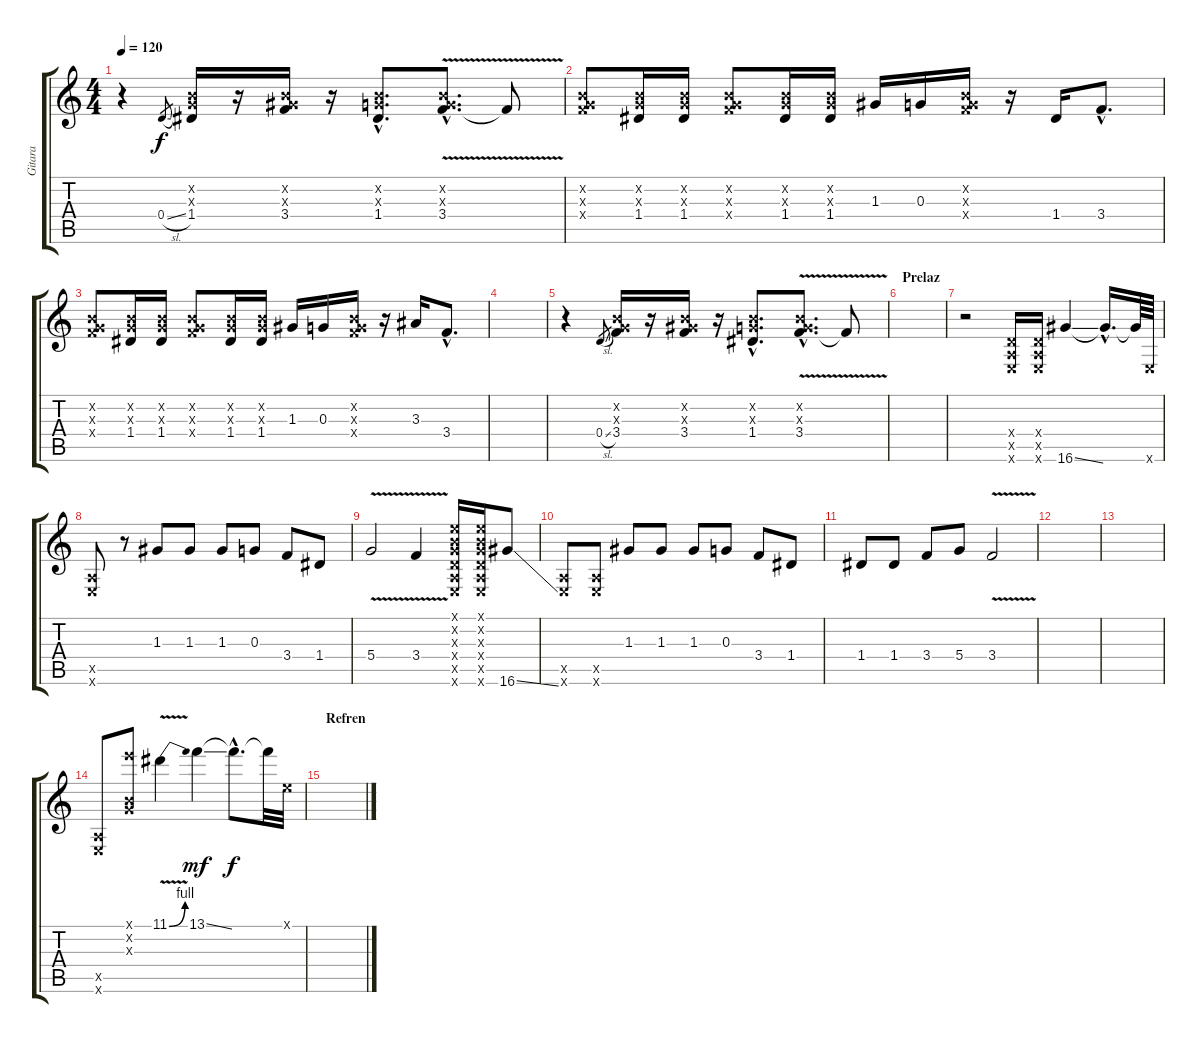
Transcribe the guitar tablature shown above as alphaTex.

\track ("Gitara" "Gitara") {instrument overdrivenguitar}
\staff {score tabs}
\tuning (E4 B3 G3 D3 A2 E2) {hide}
\ts (4 4)
\tempo 120
\clef g2
\ks c
r.4{dy f} 0.4{sl}.8{gr} (0.2{x} 0.3{x} 1.4).16 r.16 (0.2{x} 1.3{x} 3.4).16 r.16 (0.2{hac x} 0.3{hac x} 1.4{hac}).8{d} (0.2{hac x} 0.3{hac x} 3.4{v hac}).8{d} 3.4{t}.8 |
(0.2{x} 0.3{x} 3.4{x}).8 (0.2{x} 0.3{x} 1.4).16 (0.2{x} 0.3{x} 1.4).16 (0.2{x} 0.3{x} 3.4{x}).8 (0.2{x} 0.3{x} 1.4).16 (0.2{x} 0.3{x} 1.4).16 1.3.16 0.3.16 (0.2{x} 0.3{x} 3.4{x}).16 r.16 1.4.16 3.4{hac}.8{d} |
(0.2{x} 0.3{x} 3.4{x}).8 (0.2{x} 0.3{x} 1.4).16 (0.2{x} 0.3{x} 1.4).16 (0.2{x} 0.3{x} 3.4{x}).8 (0.2{x} 0.3{x} 1.4).16 (0.2{x} 0.3{x} 1.4).16 1.3.16 0.3.16 (0.2{x} 0.3{x} 3.4{x}).16 r.16 3.3.16 3.4{hac}.8{d} |
|
r.4 0.4{sl}.8{gr} (0.2{x} 0.3{x} 3.4).16 r.16 (0.2{x} 1.3{x} 3.4).16 r.16 (0.2{hac x} 0.3{hac x} 1.4{hac}).8{d} (0.2{hac x} 0.3{hac x} 3.4{v hac}).8{d} 3.4{t}.8 |
\section ("" "Prelaz")
|
r.2 (0.4{x} 0.5{x} 0.6{x}).16 (0.4{x} 0.5{x} 0.6{x}).16 16.6{ss}.4 16.6{hac t}.16{d} 16.6{t}.64 0.6{x}.64 |
(0.5{x} 0.6{x}).8 r.8 1.3.8 1.3.8 1.3.8 0.3.8 3.4.8 1.4.8 |
5.4{v}.2 3.4{v}.4 (0.1{x} 0.2{x} 0.3{x} 0.4{x} 0.5{x} 0.6{x}).16 (0.1{x} 0.2{x} 0.3{x} 0.4{x} 0.5{x} 0.6{x}).16 16.6{ss}.8 |
(0.5{x} 0.6{x}).8 (0.5{x} 0.6{x}).8 1.3.8 1.3.8 1.3.8 0.3.8 3.4.8 1.4.8 |
1.4.8 1.4.8 3.4.8 5.4.8 3.4{v}.2 |
|
|
(0.5{x} 0.6{x}).8 (12.1{x} 0.2{x} 0.3{x}).8 11.1{be (bend 0 0 60 4) v}.4 13.1{ss}.4{dy mf} 13.1{hac t}.8{d dy f} 13.1{t}.32 0.1{x}.32 |
\section ("" "Refren")
